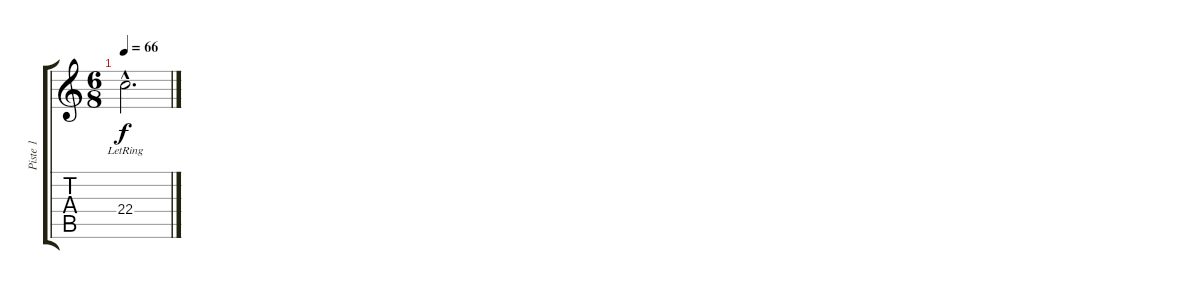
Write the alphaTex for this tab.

\track ("Piste 1" "Piste 1") {instrument brightacousticpiano}
\staff {score tabs}
\tuning (E4 B3 G3 D3 A2 E2) {hide}
\ts (6 8)
\tempo 66
\clef g2
\ks c
22.4{hac lr}.2{d dy f}
